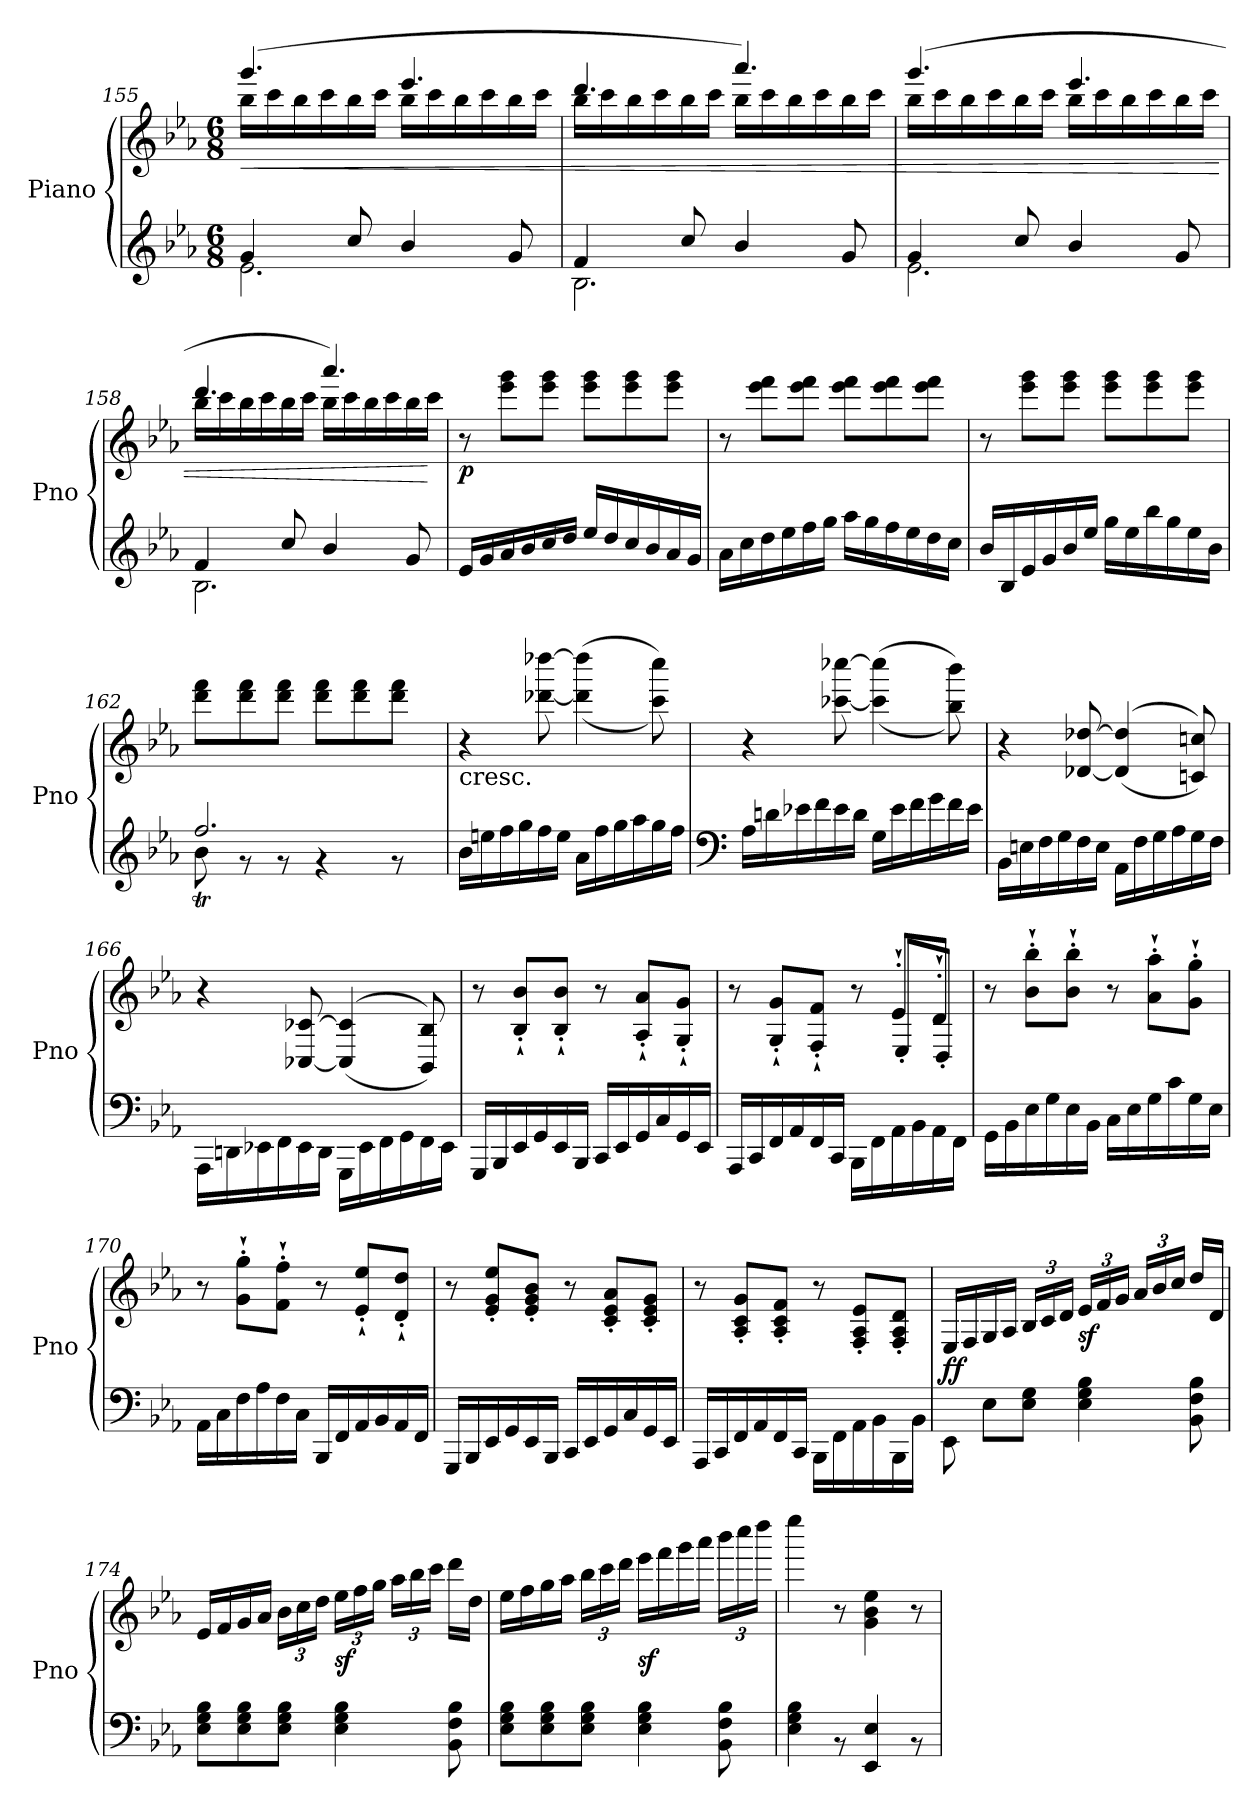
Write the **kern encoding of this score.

**kern	**kern	**dynam
*part1	*part1	*part1
*staff2	*staff1	*staff1/2
*I"Piano	*	*
*I'Pno	*	*
!!LO:LB:g=z
*clefG2	*clefG2	*
*k[b-e-a-]	*k[b-e-a-]	*
*E-:	*E-:	*
*M6/8	*M6/8	*
=155	=155	=155
*^	*	*
*	*^	*	*
!	!	!	!	!LO:HP:b
*	*	*	*^	*
2.ryy	4g/	2.e-\	(>4.ggg/	16bb-\LL	<
.	.	.	.	16ccc\	.
.	.	.	.	16bb-\	.
.	.	.	.	16ccc\	.
.	8cc/	.	.	16bb-\	.
.	.	.	.	16ccc\JJ	.
.	4b-/	.	4.eee-/	16bb-\LL	.
.	.	.	.	16ccc\	.
.	.	.	.	16bb-\	.
.	.	.	.	16ccc\	.
.	8g/	.	.	16bb-\	.
.	.	.	.	16ccc\JJ	.
=156	=156	=156	=156	=156	=156
2.ryy	4f/	2.B-\	4.ddd/	16bb-\LL	.
.	.	.	.	16ccc\	.
.	.	.	.	16bb-\	.
.	.	.	.	16ccc\	.
.	8cc/	.	.	16bb-\	.
.	.	.	.	16ccc\JJ	.
.	4b-/	.	4.aaa-/)	16bb-\LL	.
.	.	.	.	16ccc\	.
.	.	.	.	16bb-\	.
.	.	.	.	16ccc\	.
.	8g/	.	.	16bb-\	.
.	.	.	.	16ccc\JJ	.
!!LO:LB:g=z	!!
=157	=157	=157	=157	=157	=157
2.ryy	4g/	2.e-\	(>4.ggg/	16bb-\LL	.
.	.	.	.	16ccc\	.
.	.	.	.	16bb-\	.
.	.	.	.	16ccc\	.
.	8cc/	.	.	16bb-\	.
.	.	.	.	16ccc\JJ	.
.	4b-/	.	4.eee-/	16bb-\LL	.
.	.	.	.	16ccc\	.
.	.	.	.	16bb-\	.
.	.	.	.	16ccc\	.
.	8g/	.	.	16bb-\	.
.	.	.	.	16ccc\JJ	.
=158	=158	=158	=158	=158	=158
2.ryy	4f/	2.B-\	4.ddd/	16bb-\LL	.
.	.	.	.	16ccc\	.
.	.	.	.	16bb-\	.
.	.	.	.	16ccc\	.
.	8cc/	.	.	16bb-\	.
.	.	.	.	16ccc\JJ	.
.	4b-/	.	4.aaa-/)	16bb-\LL	.
.	.	.	.	16ccc\	.
.	.	.	.	16bb-\	.
.	.	.	.	16ccc\	.
.	8g/	.	.	16bb-\	.
.	.	.	.	16ccc\JJ	[
*	*v	*v	*	*	*
=159	=159	=159	=159	=159
!	!	!	!	!LO:DY:b
*	*	*v	*v	*
2.ryy	16e-/LL	8r	p
.	16g/	.	.
.	16a-/	8eee-\ 8ggg\L	.
.	16b-/	.	.
.	16cc/	8eee-\ 8ggg\J	.
.	16dd/JJ	.	.
.	16ee-/LL	8eee-\ 8ggg\L	.
.	16dd/	.	.
.	16cc/	8eee-\ 8ggg\	.
.	16b-/	.	.
.	16a-/	8eee-\ 8ggg\J	.
.	16g/JJ	.	.
!!LO:LB:g=z
=160	=160	=160	=160
2.ryy	16a-\LL	8r	.
.	16cc\	.	.
.	16dd\	8eee-\ 8fff\L	.
.	16ee-\	.	.
.	16ff\	8eee-\ 8fff\J	.
.	16gg\JJ	.	.
.	16aa-\LL	8eee-\ 8fff\L	.
.	16gg\	.	.
.	16ff\	8eee-\ 8fff\	.
.	16ee-\	.	.
.	16dd\	8eee-\ 8fff\J	.
.	16cc\JJ	.	.
=161	=161	=161	=161
2.ryy	16b-/LL	8r	.
.	16B-/	.	.
.	16e-/	8eee-\ 8ggg\L	.
.	16g/	.	.
.	16b-/	8eee-\ 8ggg\J	.
.	16ee-/JJ	.	.
.	16gg\LL	8eee-\ 8ggg\L	.
.	16ee-\	.	.
.	16bb-\	8eee-\ 8ggg\	.
.	16gg\	.	.
.	16ee-\	8eee-\ 8ggg\J	.
.	16b-\JJ	.	.
=162	=162	=162	=162
*^	*^	*	*
2.ryy	2.ffT/	8b-\	16ryy	8ddd\ 8fff\L	.
.	.	.	16ggLLyy	.	.
.	.	8rg	16ffyy	8ddd\ 8fff\	.
.	.	.	16ggyy	.	.
.	.	8rg	16ffyy	8ddd\ 8fff\J	.
.	.	.	16ggJJyy	.	.
.	.	4rg	16ffLLyy	8ddd\ 8fff\L	.
.	.	.	16ggyy	.	.
.	.	.	16ffyy	8ddd\ 8fff\	.
.	.	.	16ggyy	.	.
*	*	*	*Xtuplet	*	*
.	.	8rg	24ffyy	8ddd\ 8fff\J	.
.	.	.	24ee-yy	.	.
.	.	.	24ffJJyy	.	.
!!LO:PB:g=z
=163	=163	=163	=163	=163	=163
!	!	!	!	!LO:TX:b:t=cresc.	!
*	*v	*v	*v	*	*
2.ryy	16b-\LL	4r	.
.	16een\	.	.
.	16ff\	.	.
.	16gg\	.	.
.	16ff\	[8ddd-X\ [8dddd-X\	.
.	16ee\JJ	.	.
.	16a-\LL	(>(>4ddd-\] 4dddd-\]	.
.	16ff\	.	.
.	16gg\	.	.
.	16aa-\	.	.
.	16gg\	8ccc\ 8cccc\))	.
.	16ff\JJ	.	.
=164	=164	=164	=164
*clefF4	*	*	*
2.ryy	16A-\LL	4r	.
.	16dn\	.	.
.	16e-X\	.	.
.	16f\	.	.
.	16e-\	[8ccc-X\ [8cccc-X\	.
.	16d\JJ	.	.
.	16G\LL	(>(>4ccc-\] 4cccc-\]	.
.	16e-\	.	.
.	16f\	.	.
.	16g\	.	.
.	16f\	8bb-\ 8bbb-\))	.
.	16e-\JJ	.	.
=165	=165	=165	=165
2.ryy	16BB-\LL	4r	.
.	16En\	.	.
.	16F\	.	.
.	16G\	.	.
.	16F\	[8d-X/ [8dd-X/	.
.	16E\JJ	.	.
.	16AA-\LL	(<(<4d-/] 4dd-/]	.
.	16F\	.	.
.	16G\	.	.
.	16A-\	.	.
.	16G\	8cn/ 8ccn/))	.
.	16F\JJ	.	.
!!LO:LB:g=z
=166	=166	=166	=166
2.ryy	16AAA-\LL	4r	.
.	16DDn\	.	.
.	16EE-X\	.	.
.	16FF\	.	.
.	16EE-\	[8C-X/ [8c-X/	.
.	16DD\JJ	.	.
.	16GGG\LL	(<(<4C-/] 4c-/]	.
.	16EE-\	.	.
.	16FF\	.	.
.	16GG\	.	.
.	16FF\	8BB-/ 8B-/))	.
.	16EE-\JJ	.	.
=167	=167	=167	=167
2.ryy	16GGG/LL	8r	.
.	16BBB-/	.	.
.	16EE-/	8B-/'` 8b-/'`L	.
.	16GG/	.	.
.	16EE-/	8B-/'` 8b-/'`J	.
.	16BBB-/JJ	.	.
.	16CC/LL	8r	.
.	16EE-/	.	.
.	16GG/	8A-/'` 8a-/'`L	.
.	16C/	.	.
.	16GG/	8G/'` 8g/'`J	.
.	16EE-/JJ	.	.
=168	=168	=168	=168
*	*	*^	*
2.ryy	16AAA-/LL	8r	2ryy	.
.	16CC/	.	.	.
.	16FF/	8G/'` 8g/'`L	.	.
.	16AA-/	.	.	.
.	16FF/	8F/'` 8f/'`J	.	.
.	16CC/JJ	.	.	.
.	16BBB-\LL	8r	.	.
.	16FF\	.	.	.
.	16AA-\	8e-'`/L	8E-'/L	.
.	16BB-\	.	.	.
.	16AA-\	8d'`/J	8D'/J	.
.	16FF\JJ	.	.	.
*	*	*v	*v	*
!!LO:LB:g=z
=169	=169	=169	=169
2.ryy	16GG\LL	8r	.
.	16BB-\	.	.
.	16E-\	8b-\'` 8bb-\'`L	.
.	16G\	.	.
.	16E-\	8b-\'` 8bb-\'`J	.
.	16BB-\JJ	.	.
.	16C\LL	8r	.
.	16E-\	.	.
.	16G\	8a-\'` 8aa-\'`L	.
.	16c\	.	.
.	16G\	8g\'` 8gg\'`J	.
.	16E-\JJ	.	.
=170	=170	=170	=170
2.ryy	16AA-\LL	8r	.
.	16C\	.	.
.	16F\	8g\'` 8gg\'`L	.
.	16A-\	.	.
.	16F\	8f\'` 8ff\'`J	.
.	16C\JJ	.	.
.	16BBB-/LL	8r	.
.	16FF/	.	.
.	16AA-/	8e-/'` 8ee-/'`L	.
.	16BB-/	.	.
.	16AA-/	8d/'` 8dd/'`J	.
.	16FF/JJ	.	.
=171	=171	=171	=171
2.ryy	16GGG/LL	8r	.
.	16BBB-/	.	.
.	16EE-/	8e-/' 8g/' 8ee-/'L	.
.	16GG/	.	.
.	16EE-/	8e-/' 8g/' 8b-/'J	.
.	16BBB-/JJ	.	.
.	16CC/LL	8r	.
.	16EE-/	.	.
.	16GG/	8c/' 8e-/' 8a-/'L	.
.	16C/	.	.
.	16GG/	8c/' 8e-/' 8g/'J	.
.	16EE-/JJ	.	.
!!LO:LB:g=z
=172	=172	=172	=172
2.ryy	16AAA-/LL	8r	.
.	16CC/	.	.
.	16FF/	8A-/' 8c/' 8g/'L	.
.	16AA-/	.	.
.	16FF/	8A-/' 8c/' 8f/'J	.
.	16CC/JJ	.	.
.	16BBB-\LL	8r	.
.	16FF\	.	.
.	16AA-\	8F/' 8A-/' 8e-/'L	.
.	16BB-\	.	.
.	16BBB-\	8F/' 8A-/' 8d/'J	.
.	16BB-\JJ	.	.
=173	=173	=173	=173
!	!	!	!LO:DY:a=2
2.ryy	8EE-\	16E-/LL	ff
.	.	16F/	.
.	8E-\L	16G/	.
.	.	16A-/JJ	.
*	*	*Xbrackettup	*
.	8E-\ 8G\J	24B-/LL	.
.	.	24c/	.
.	.	24d/JJ	.
!	!	!	!LO:DY:a=2
.	4E-\ 4G\ 4B-\	24e-/LL	sf
.	.	24f/	.
.	.	24g/JJ	.
.	.	24a-/LL	.
.	.	24b-/	.
.	.	24cc/JJ	.
.	8BB-\ 8F\ 8B-\	16dd/LL	.
.	.	16d/JJ	.
=174	=174	=174	=174
2.ryy	8E-\ 8G\ 8B-\L	16e-/LL	.
.	.	16f/	.
.	8E-\ 8G\ 8B-\	16g/	.
.	.	16a-/JJ	.
.	8E-\ 8G\ 8B-\J	24b-\LL	.
.	.	24cc\	.
.	.	24dd\JJ	.
!	!	!	!LO:DY:a=2
.	4E-\ 4G\ 4B-\	24ee-\LL	sf
.	.	24ff\	.
.	.	24gg\JJ	.
.	.	24aa-\LL	.
.	.	24bb-\	.
.	.	24ccc\JJ	.
.	8BB-\ 8F\ 8B-\	16ddd\LL	.
.	.	16dd\JJ	.
!!LO:LB:g=z
=175	=175	=175	=175
2.ryy	8E-\ 8G\ 8B-\L	16ee-\LL	.
.	.	16ff\	.
.	8E-\ 8G\ 8B-\	16gg\	.
.	.	16aa-\JJ	.
.	8E-\ 8G\ 8B-\J	24bb-\LL	.
.	.	24ccc\	.
.	.	24ddd\JJ	.
!	!	!	!LO:DY:a=2
.	4E-\ 4G\ 4B-\	16eee-\LL	sf
.	.	16fff\	.
.	.	16ggg\	.
.	.	16aaa-\JJ	.
.	8BB-\ 8F\ 8B-\	24bbb-\LL	.
.	.	24cccc\	.
.	.	24dddd\JJ	.
=176	=176	=176	=176
2.ryy	4E-\ 4G\ 4B-\	4eeee-\	.
.	8r	8r	.
.	4EE-/ 4E-/	4g\ 4b-\ 4ee-\	.
.	8r	8r	.
*v	*v	*	*
=	=	=
*-	*-	*-
